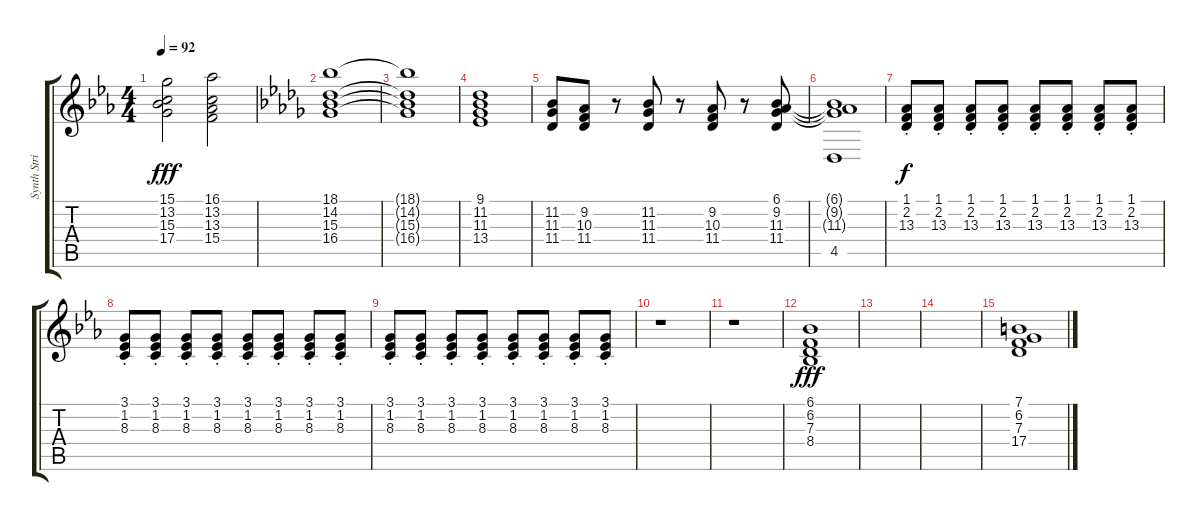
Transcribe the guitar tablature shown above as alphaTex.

\track ("Synth Strings" "Synth Stri") {instrument synthstrings1}
\staff {score tabs}
\tuning (E4 B3 G3 D3 A2 E2) {hide}
\ts (4 4)
\tempo 92
\clef g2
\ks eb
(15.1 13.2 15.3 17.4).2{dy fff} (16.1 13.2 13.3 15.4).2 |
\ks db
(18.1 14.2 15.3 16.4).1 |
(18.1{t} 14.2{t} 15.3{t} 16.4{t}).1 |
(9.1 11.2 11.3 13.4).1 |
(11.2 11.3 11.4).8 (9.2 10.3 11.4).8 r.8 (11.2 11.3 11.4).8 r.8 (9.2 10.3 11.4).8 r.8 (6.1 9.2 11.3 11.4).8 |
(6.1{t} 9.2{t} 11.3{t} 4.5).1 |
(1.1 2.2 13.3{st}).8{dy f} (1.1 2.2 13.3{st}).8 (1.1 2.2 13.3{st}).8 (1.1 2.2 13.3{st}).8 (1.1 2.2 13.3{st}).8 (1.1 2.2 13.3{st}).8 (1.1 2.2 13.3{st}).8 (1.1 2.2 13.3{st}).8 |
\ks eb
(3.1 1.2 8.3{st}).8 (3.1 1.2 8.3{st}).8 (3.1 1.2 8.3{st}).8 (3.1 1.2 8.3{st}).8 (3.1 1.2 8.3{st}).8 (3.1 1.2 8.3{st}).8 (3.1 1.2 8.3{st}).8 (3.1 1.2 8.3{st}).8 |
(3.1 1.2 8.3{st}).8 (3.1 1.2 8.3{st}).8 (3.1 1.2 8.3{st}).8 (3.1 1.2 8.3{st}).8 (3.1 1.2 8.3{st}).8 (3.1 1.2 8.3{st}).8 (3.1 1.2 8.3{st}).8 (3.1 1.2 8.3{st}).8 |
r.1 |
r.1 |
(6.1 6.2 7.3 8.4).1{dy fff} |
|
|
(7.1 6.2 7.3 17.4).1
